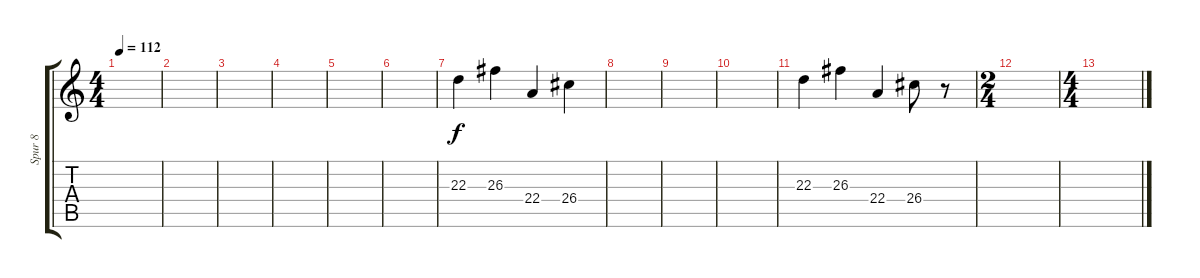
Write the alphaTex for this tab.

\track ("Spur 8" "Spur 8") {instrument acousticgrandpiano}
\staff {score tabs}
\tuning (Db4 Ab3 E3 B2 Gb2 Db2) {hide}
\ts (4 4)
\tempo 112
\clef g2
\ks c
|
|
|
|
|
|
22.3.4 26.3.4 22.4.4 26.4.4 |
|
|
|
22.3.4 26.3.4 22.4.4 26.4.8 r.8 |
\ts (2 4)
|
\ts (4 4)
